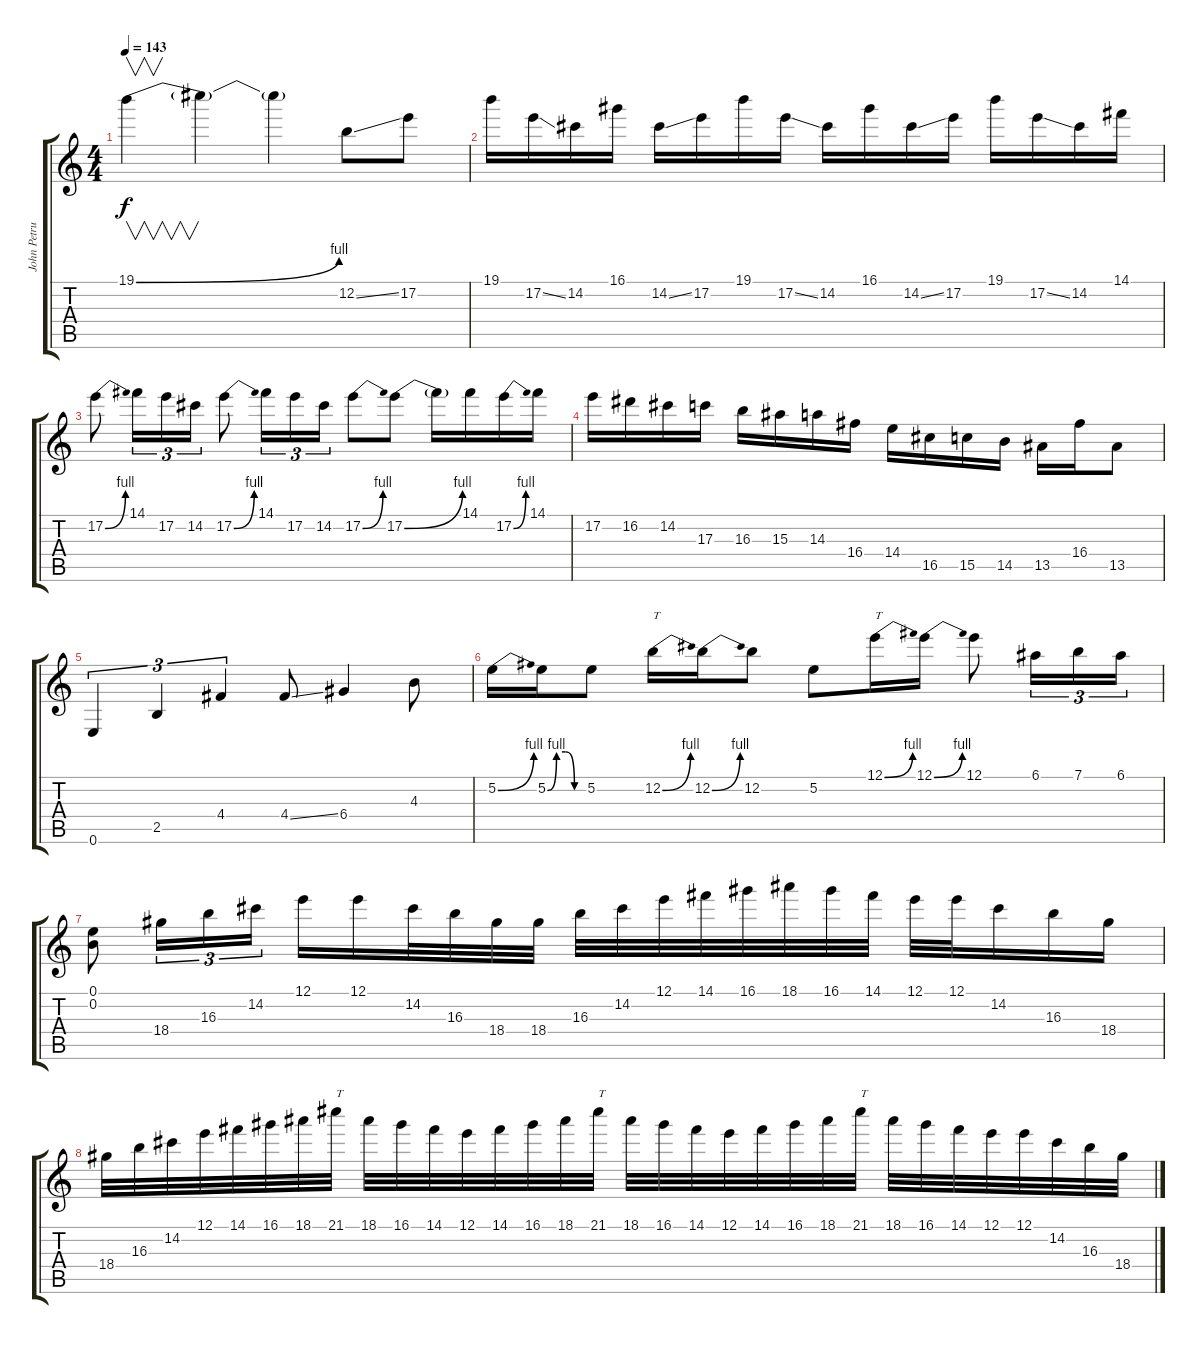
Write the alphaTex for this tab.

\track ("John Petrucci (Distortion Guitar)" "John Petru") {instrument distortionguitar}
\staff {score tabs}
\tuning (E4 B3 G3 D3 A2 E2) {hide}
\ts (4 4)
\tempo 143
\clef g2
\ks c
19.1{be (bend 0 0 60 4)}.4{v dy f} 19.1{t}.4 19.1{t}.4 12.2{ss}.8 17.2.8 |
19.1.16 17.2{ss}.16 14.2.16 16.1.16 14.2{ss}.16 17.2.16 19.1.16 17.2{ss}.16 14.2.16 16.1.16 14.2{ss}.16 17.2.16 19.1.16 17.2{ss}.16 14.2.16 14.1.16 |
17.2{be (bend 0 0 60 4)}.8 14.1.16{tu (3 2)} 17.2.16{tu (3 2)} 14.2.16{tu (3 2)} 17.2{be (bend 0 0 60 4)}.8 14.1.16{tu (3 2)} 17.2.16{tu (3 2)} 14.2.16{tu (3 2)} 17.2{be (bend 0 0 60 4)}.8 17.2{be (bend 0 0 60 4)}.8 17.2{t}.16 14.1.16 17.2{be (bend 0 0 60 4)}.16 14.1.16 |
17.2.16 16.2.16 14.2.16 17.3.16 16.3.16 15.3.16 14.3.16 16.4.16 14.4.16 16.5.16 15.5.16 14.5.16 13.5.16 16.4.16 13.5.8 |
0.6.4{tu (3 2)} 2.5.4{tu (3 2)} 4.4.4{tu (3 2)} 4.4{ss}.8 6.4.4 4.3.8 |
5.2{be (bend 0 0 60 4)}.16 5.2{be (custom 0 0 15 4 30 4 45 0 60 0)}.16 5.2.8 12.2{be (bend 0 0 60 4)}.16{txt "T"} 12.2{be (bend 0 0 60 4)}.16 12.2.8 5.2.8 12.1{be (bend 0 0 60 4)}.16{txt "T"} 12.1{be (bend 0 0 60 4)}.16 12.1.8 6.1.16{tu (3 2)} 7.1.16{tu (3 2)} 6.1.16{tu (3 2)} |
(0.1 0.2).8 18.4.16{tu (3 2)} 16.3.16{tu (3 2)} 14.2.16{tu (3 2)} 12.1.16 12.1.16 14.2.32 16.3.32 18.4.32 18.4.32 16.3.32 14.2.32 12.1.32 14.1.32 16.1.32 18.1.32 16.1.32 14.1.32 12.1.32 12.1.32 14.2.16 16.3.16 18.4.16 |
18.4.32 16.3.32 14.2.32 12.1.32 14.1.32 16.1.32 18.1.32 21.1.32{txt "T"} 18.1.32 16.1.32 14.1.32 12.1.32 14.1.32 16.1.32 18.1.32 21.1.32{txt "T"} 18.1.32 16.1.32 14.1.32 12.1.32 14.1.32 16.1.32 18.1.32 21.1.32{txt "T"} 18.1.32 16.1.32 14.1.32 12.1.32 12.1.32 14.2.32 16.3.32 18.4.32
